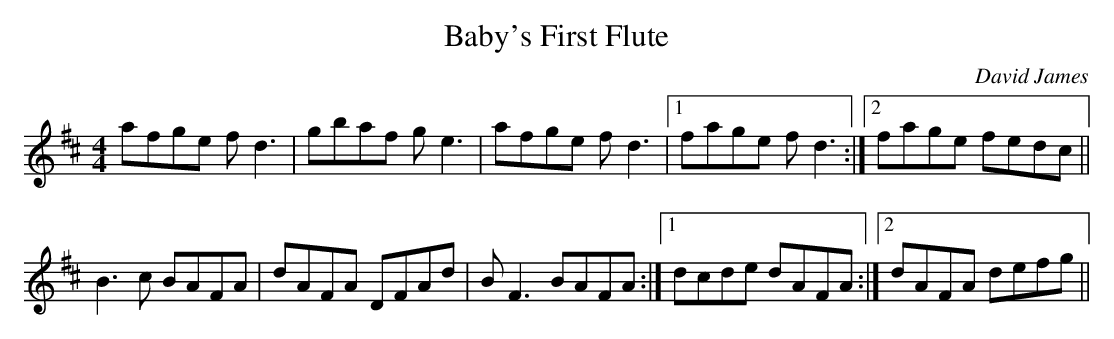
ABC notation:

X:1
T:Baby's First Flute
C:David James
More tunes, stuff, on tiompanalley.com website
L:1/8
M:4/4
K:D
afge fd3 | gbaf ge3 | afge fd3 |1 fage fd3 :|2 fage fedc ||
B3c BAFA | dAFA DFAd | BF3 BAFA :|1 dcde dAFA :|2 dAFA defg ||
